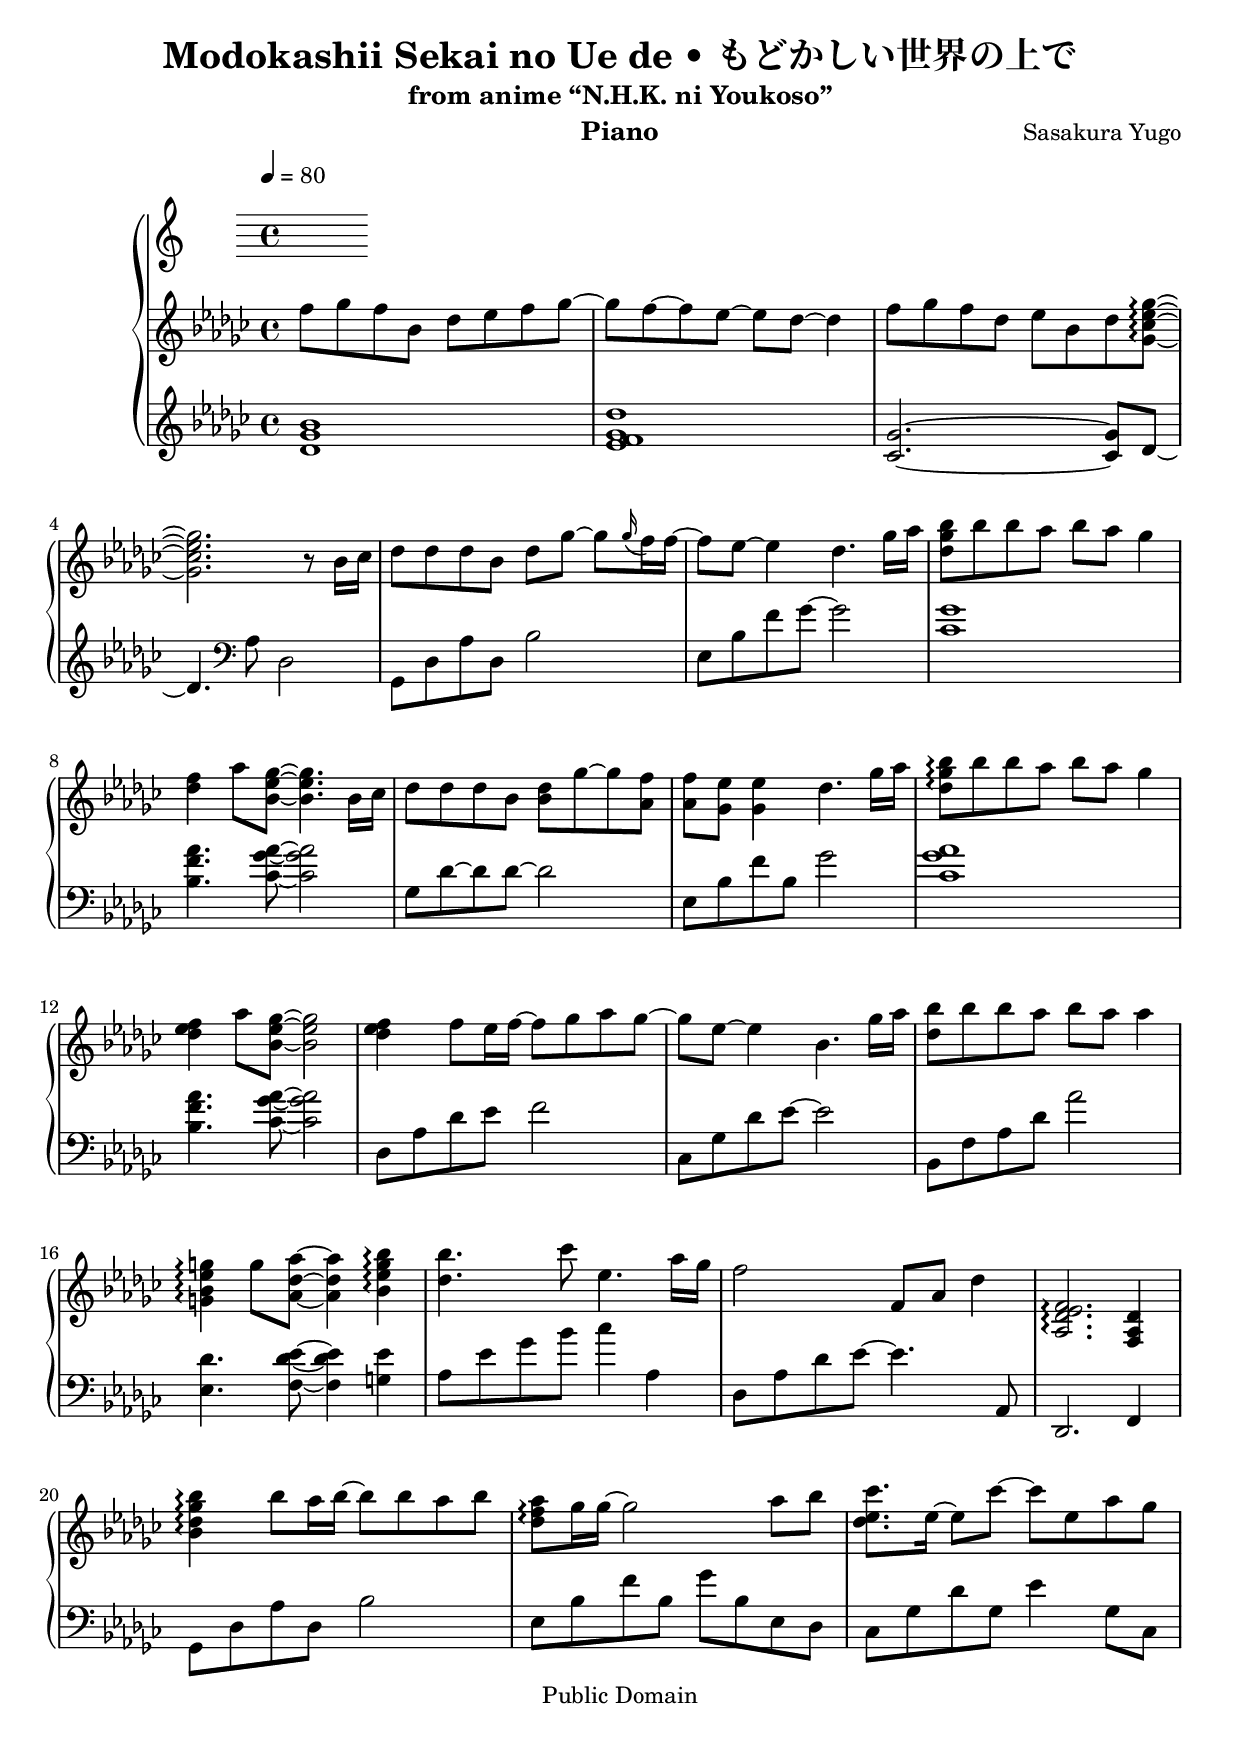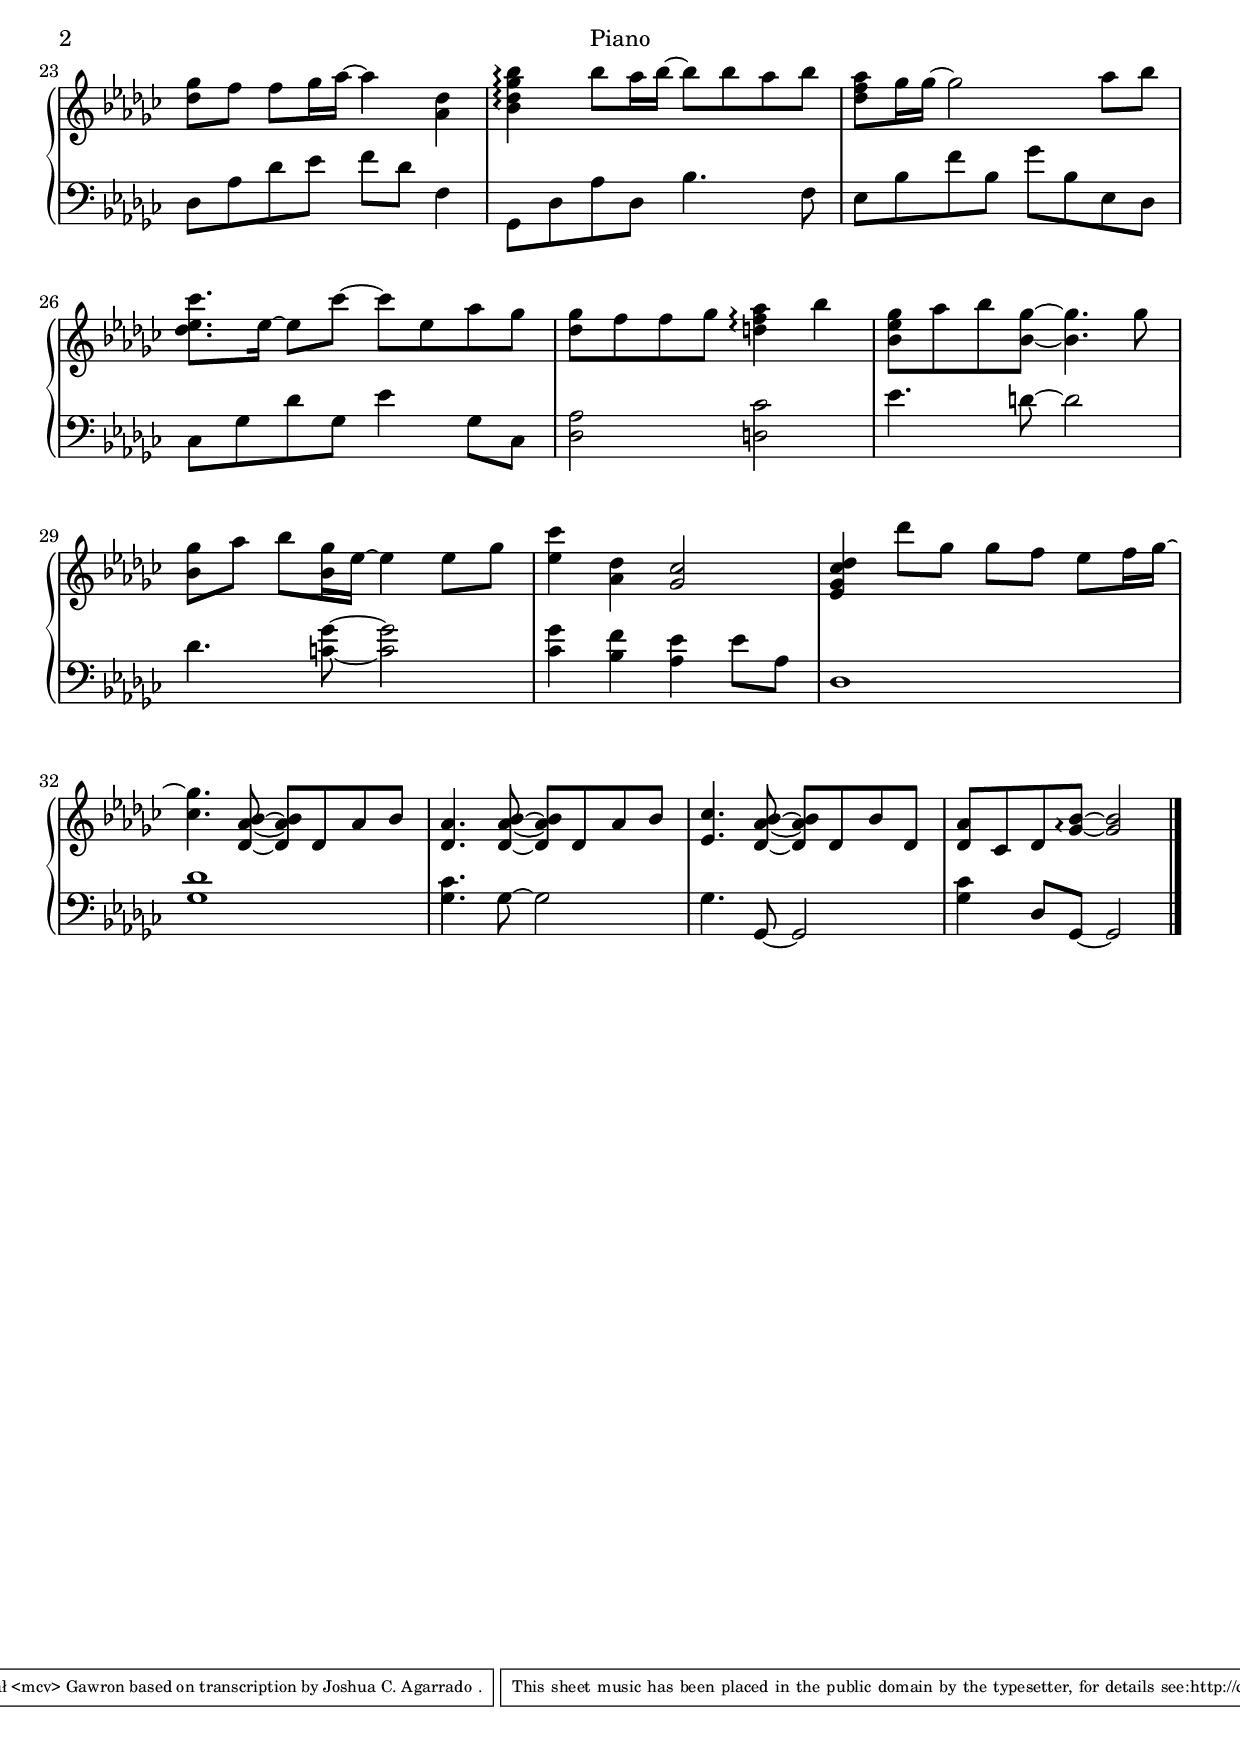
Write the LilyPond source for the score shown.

% vim:ts=4:fenc=utf8

\version "2.10.33"

\header
{
	title			= "Modokashii Sekai no Ue de • もどかしい世界の上で"
	subtitle		= "from anime “N.H.K. ni Youkoso”"
	composer		= "Sasakura Yugo"
	version			= "00 (2008-03-09)"
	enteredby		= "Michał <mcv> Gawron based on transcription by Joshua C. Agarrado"
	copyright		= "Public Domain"
	instrument		= "Piano"
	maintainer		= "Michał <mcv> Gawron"
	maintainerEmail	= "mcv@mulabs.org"
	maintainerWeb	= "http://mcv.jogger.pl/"
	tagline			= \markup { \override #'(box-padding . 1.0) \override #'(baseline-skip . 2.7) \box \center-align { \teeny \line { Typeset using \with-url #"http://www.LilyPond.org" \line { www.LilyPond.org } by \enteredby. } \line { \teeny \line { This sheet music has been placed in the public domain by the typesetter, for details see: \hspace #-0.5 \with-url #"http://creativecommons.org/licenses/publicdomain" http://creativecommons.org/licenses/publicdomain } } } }
}

Tu = \tupletUp
Td = \tupletDown
Tn = \tupletNeutral

su = \change Staff=upper
sd = \change Staff=lower

\paper
{
	#(set-paper-size "a4" 'portrait)
	%between-system-space = 1.4\cm
	between-system-padding = #1
	ragged-bottom = ##f
	ragged-last-bottom = ##t
	bottom-margin = 8\mm
	%annotate-spacing = ##t
}

music =
{
	\tempo 4=80
	\time 4/4

	\parallelMusic #'(upper lower)
	{
		\once \override TextScript #'padding = #6
		% 1
		  \key ges \major \clef treble  f''8 ges''8 f''8 bes' des'' es'' f'' ges''~
		| \key ges \major \clef treble  <des' ges' bes'>1
		% 2
		| ges''8 f''8~ f''8 es''8~ es''8 des''8~ des''4
		| <es' f' ges' des''>1
		% 3
		| f''8 ges''8 f''8 des''8 es''8 bes'8 des''8 <ges' ces'' es'' ges''>~\arpeggio
		| <ces' ges'>2.~ <ces' ges'>8 des'8~
		% 4
		| <ges' ces'' es'' ges''>2. r8 bes'16 ces''16
		| des'4. \clef bass as8 des2
		% 5
		| des''8 des''8 des''8 bes'8 des''8 ges''8~ ges''8 \appoggiatura{ ges''16 } f''16 f''16~
		| ges,8 des8 as8 des8 bes2
		% 6
		| f''8 es''8~ es''4 des''4. ges''16 as''16
		| es8 bes8 f'8 ges'8~ ges'2
		% 7
		| <des'' ges'' bes''>8 bes''8 bes''8 as''8 bes''8 as''8 ges''4
		| <ces' ges'>1
		% 8
		| <des'' f''>4 as''8 <bes' es'' ges''>8~ <bes' es'' ges''>4. bes'16 ces''16
		| <bes f' as'>4. <ces' ges' as'>8~ <ces' ges' as'>2
		% 9
		| des''8 des''8 des''8 bes'8 <bes' des''>8 ges''8~ ges''8 <as' f''>8
		| ges8 des'8~ des'8 des'8~ des'2
		% 10
		| <as' f''>8 <ges' es''>8 <ges' es''>4 des''4. ges''16 as''16
		| es8 bes8 f'8  bes8 ges'2
		% 11
		| <des'' ges'' bes''>8\arpeggio bes''8 bes''8 as''8 bes''8 as''8 ges''4
		| <ces' ges' as'>1
		% 12
		| <des'' es'' f''>4 as''8 <bes' es'' ges''>8~ <bes' es'' ges''>2
		| <bes f' as'>4. <ces' ges' as'>8~ <ces' ges' as'>2
		% 13
		| <des'' es'' f''>4 f''8 es''16 f''16~ f''8 ges''8 as''8 ges''8~
		| des8 as8 des'8 es'8 f'2
		% 14
		| ges''8 es''8~ es''4 bes'4. ges''16 as''16
		| ces8 ges8 des'8 es'8~ es'2
		% 15
		| <des'' bes''>8 bes''8 bes''8 as''8 bes''8 as''8 as''4
		| bes,8 f8 as8 des'8 as'2
		% 16
		| <g' bes' es'' g''>4\arpeggio g''8 <as' des'' as''>8~ <as' des'' as''>4 <bes' es'' g'' bes''>4\arpeggio
		| <es des'>4. <f des' es'>8~ <f des' es'>4 <g es'>4
		% 17
		| <des'' bes''>4. ces'''8 es''4. as''16 ges''16
		| as8 es'8 ges'8 bes'8 ces''4 as4
		% 18
		| f''2 f'8 as'8 des''4
		| des8 as8 des'8 es'8~ es'4. as,8
		% 19
		| <as des' es' f'>2.\arpeggio <f as des'>4
		| des,2. f,4
		% 20
		| <bes' des'' ges'' bes''>4\arpeggio bes''8 as''16 bes''16~ bes''8 bes''8 as''8 bes''8
		| ges,8 des8 as8 des8 bes2
		% 21
		| <des'' f'' as''>8\arpeggio ges''16 ges''16~ ges''2 as''8 bes''8
		| es8 bes8 f'8 bes8 ges'8 bes8 es8 des8
		% 22
		| <des'' es'' ces'''>8. es''16~ es''8 ces'''8~ ces'''8 es''8 as''8 ges''8
		| ces8 ges8 des'8 ges8 es'4 ges8 ces8
		% 23
		| <des'' ges''>8 f''8 f''8 ges''16 as''16~ as''4 <as' des''>4
		| des8 as8 des'8 es'8 f'8 des'8 f4
		% 24
		| <bes' des'' ges'' bes''>4\arpeggio bes''8 as''16 bes''16~ bes''8 bes''8 as''8 bes''8
		| ges,8 des8 as8 des8 bes4. f8
		% 25
		| <des'' f'' as''>8 ges''16 ges''16~ ges''2 as''8 bes''8
		| es8 bes8 f'8 bes8 ges'8 bes8 es8 des8
		% 26
		| <des'' es'' ces'''>8. es''16~ es''8 ces'''8~ ces'''8 es''8 as''8 ges''8
		| ces8 ges8 des'8 ges8 es'4 ges8 ces8
		% 27
		| <des'' ges''>8 f''8 f''8 ges''8 <d'' f'' as''>4\arpeggio bes''4
		| <des as>2 <d ces'>2
		% 28
		| <bes' es'' ges''>8 as''8 bes''8 <bes' ges''>8~ <bes' ges''>4. ges''8
		| es'4. d'8~ d'2
		% 29
		| <bes' ges''>8 as''8 bes''8 <bes' ges''>16 es''16~ es''4 es''8 ges''8
		| des'4. <c' ges'>8~ <c' ges'>2
		% 30
		| <es'' ces'''>4 <as' des''>4 <ges' ces''>2
		| <ces' ges'>4 <bes f'>4 <as es'>4 es'8 as8
		% 31
		| <es' ges' ces'' des''>4 des'''8 ges''8 ges''8 f''8 es''8 f''16 ges''16~
		| des1
		% 32
		| <ces'' ges''>4. <des' as' bes'>8~ <des' as' bes'>8 des'8 as'8 bes'8
		| <ges des'>1
		% 33
		| <des' as'>4. <des' as' bes'>8~ <des' as' bes'>8 des'8 as'8 bes'8
		| <ges ces'>4. ges8~ ges2
		% 34
		| <es' ces''>4. <des' as' bes'>8~ <des' as' bes'>8 des'8 bes'8 des'8
		| ges4. ges,8~ ges,2
		% 35
		| <des' as'>8 ces'8 des'8 <ges' bes'>8\arpeggio~ <ges' bes'>2
		| <ges ces'>4 des8 ges,8~ ges,2

		\bar "|."
	}
}

\score
{
	\context PianoStaff
	<<
		\override Score.MetronomeMark #'padding = #3
		\set PianoStaff.connectArpeggios = ##t

		\music
		\context Staff=upper <<
			\upper
		>>
		\context Staff=lower <<
			\lower
		>>
	>>
	\layout { }
	\midi { }
}

